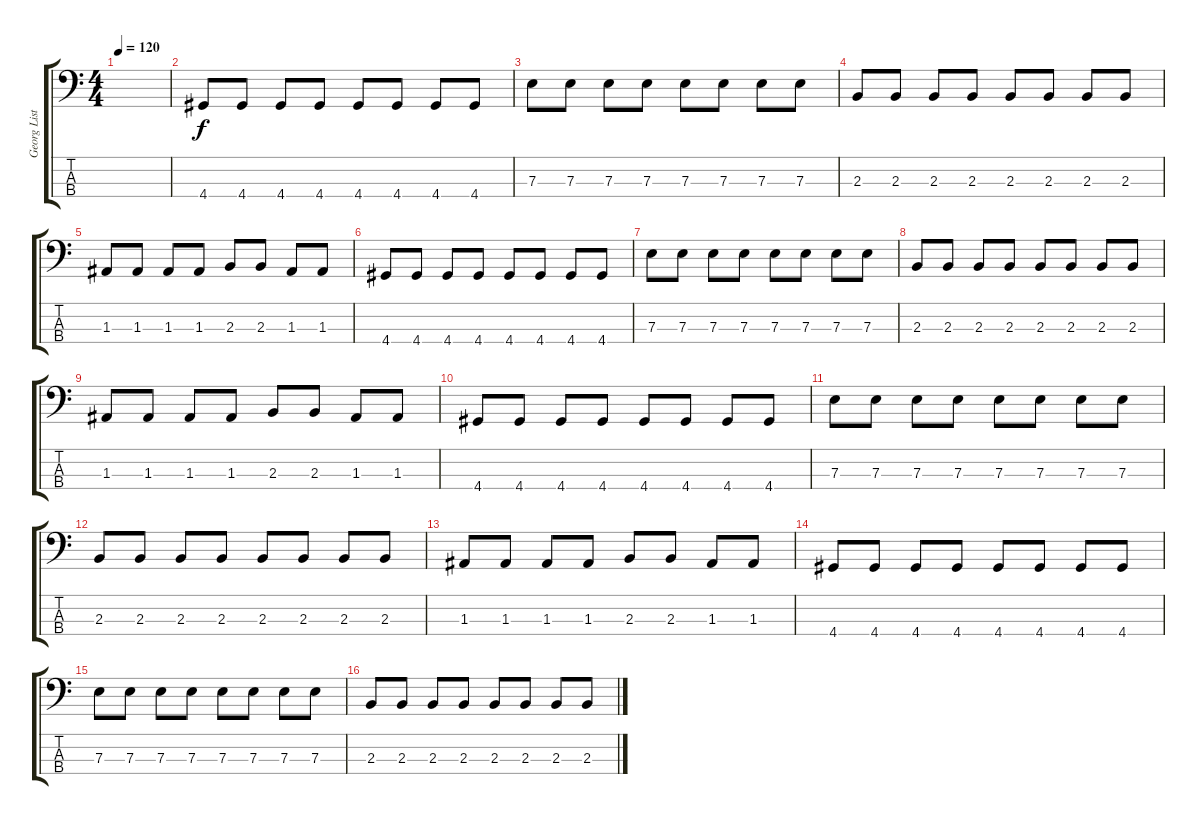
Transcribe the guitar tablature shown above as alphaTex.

\track ("Georg Listing" "Georg List") {instrument electricbasspick}
\staff {score tabs}
\tuning (G2 D2 A1 E1) {hide}
\ts (4 4)
\tempo 120
\clef f4
\ks c
|
4.4.8 4.4.8 4.4.8 4.4.8 4.4.8 4.4.8 4.4.8 4.4.8 |
7.3.8 7.3.8 7.3.8 7.3.8 7.3.8 7.3.8 7.3.8 7.3.8 |
2.3.8 2.3.8 2.3.8 2.3.8 2.3.8 2.3.8 2.3.8 2.3.8 |
1.3.8 1.3.8 1.3.8 1.3.8 2.3.8 2.3.8 1.3.8 1.3.8 |
4.4.8 4.4.8 4.4.8 4.4.8 4.4.8 4.4.8 4.4.8 4.4.8 |
7.3.8 7.3.8 7.3.8 7.3.8 7.3.8 7.3.8 7.3.8 7.3.8 |
2.3.8 2.3.8 2.3.8 2.3.8 2.3.8 2.3.8 2.3.8 2.3.8 |
1.3.8 1.3.8 1.3.8 1.3.8 2.3.8 2.3.8 1.3.8 1.3.8 |
4.4.8 4.4.8 4.4.8 4.4.8 4.4.8 4.4.8 4.4.8 4.4.8 |
7.3.8 7.3.8 7.3.8 7.3.8 7.3.8 7.3.8 7.3.8 7.3.8 |
2.3.8 2.3.8 2.3.8 2.3.8 2.3.8 2.3.8 2.3.8 2.3.8 |
1.3.8 1.3.8 1.3.8 1.3.8 2.3.8 2.3.8 1.3.8 1.3.8 |
4.4.8 4.4.8 4.4.8 4.4.8 4.4.8 4.4.8 4.4.8 4.4.8 |
7.3.8 7.3.8 7.3.8 7.3.8 7.3.8 7.3.8 7.3.8 7.3.8 |
2.3.8 2.3.8 2.3.8 2.3.8 2.3.8 2.3.8 2.3.8 2.3.8
